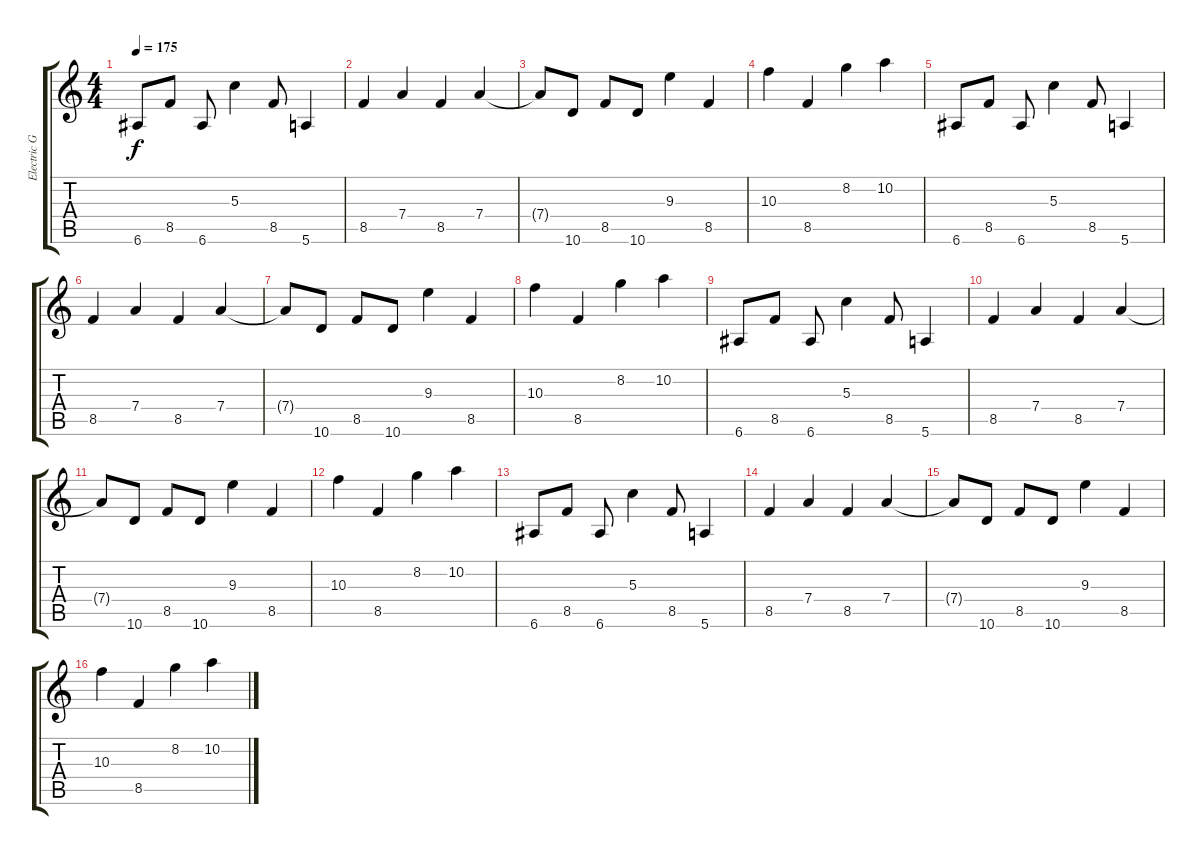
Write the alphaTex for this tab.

\track ("Electric Guitar (Solo)" "Electric G") {instrument electricguitarclean}
\staff {score tabs}
\tuning (E4 B3 G3 D3 A2 E2) {hide}
\ts (4 4)
\tempo 175
\clef g2
\ks c
6.6.8{dy f} 8.5.8 6.6.8 5.3.4 8.5.8 5.6.4 |
8.5.4 7.4.4 8.5.4 7.4.4 |
7.4{t}.8 10.6.8 8.5.8 10.6.8 9.3.4 8.5.4 |
10.3.4 8.5.4 8.2.4 10.2.4 |
6.6.8 8.5.8 6.6.8 5.3.4 8.5.8 5.6.4 |
8.5.4 7.4.4 8.5.4 7.4.4 |
7.4{t}.8 10.6.8 8.5.8 10.6.8 9.3.4 8.5.4 |
10.3.4 8.5.4 8.2.4 10.2.4 |
6.6.8 8.5.8 6.6.8 5.3.4 8.5.8 5.6.4 |
8.5.4 7.4.4 8.5.4 7.4.4 |
7.4{t}.8 10.6.8 8.5.8 10.6.8 9.3.4 8.5.4 |
10.3.4 8.5.4 8.2.4 10.2.4 |
6.6.8 8.5.8 6.6.8 5.3.4 8.5.8 5.6.4 |
8.5.4 7.4.4 8.5.4 7.4.4 |
7.4{t}.8 10.6.8 8.5.8 10.6.8 9.3.4 8.5.4 |
10.3.4 8.5.4 8.2.4 10.2.4
